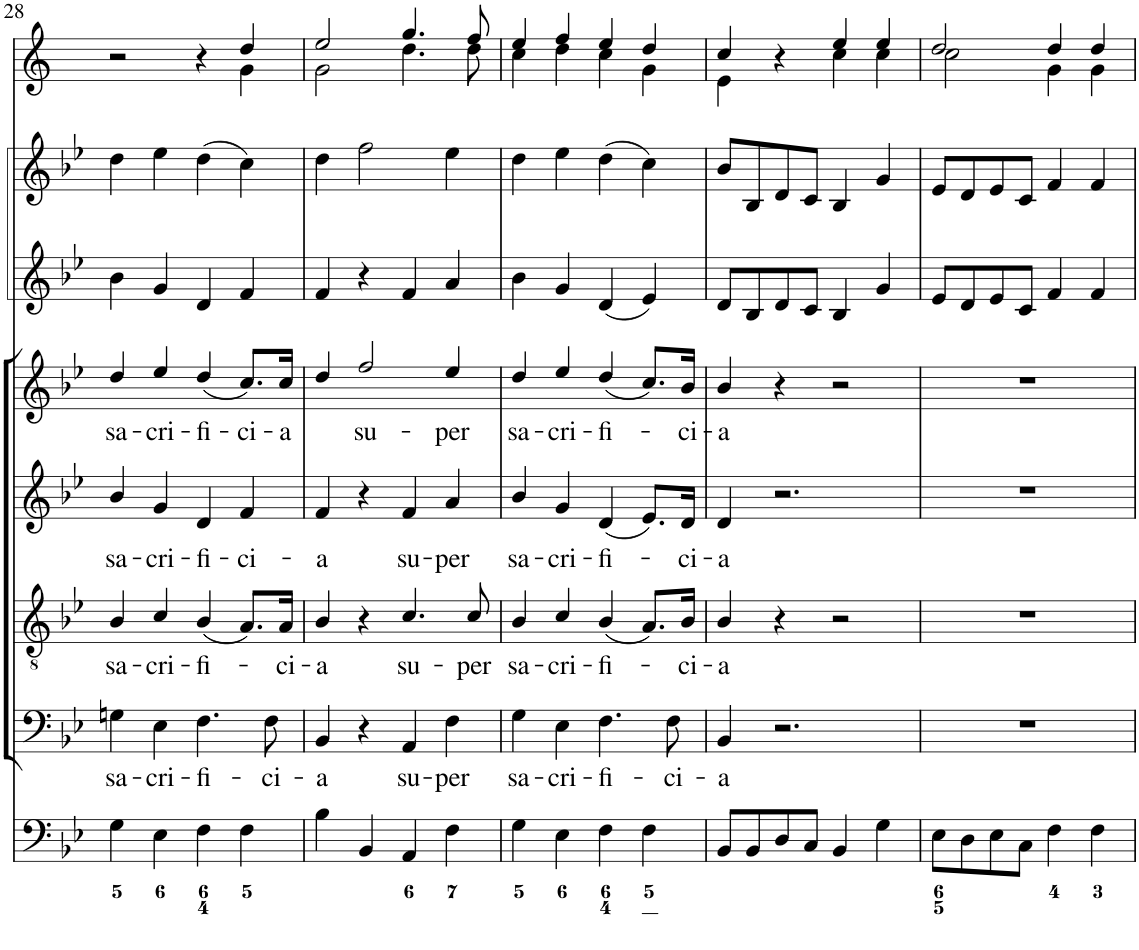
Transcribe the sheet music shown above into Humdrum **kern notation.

**kern	**kern	**text	**kern	**text	**kern	**text	**kern	**text	**kern	**kern	**kern
*part8	*part7	*part7	*part6	*part6	*part5	*part5	*part4	*part4	*part3	*part2	*part1
*staff8	*staff7	*staff7	*staff6	*staff6	*staff5	*staff5	*staff4	*staff4	*staff3	*staff2	*staff1
*I"Organ	*I"Voice	*	*I"Tenor	*	*I"Alto	*	*I"Voice	*	*I"Violino 2	*I"Violino 1	*I"Clarini in B[b]
*	*	*	*	*	*	*	*	*	*I'Vln	*I'Vln	*
!!LO:PB:g=z
*clefF4	*clefF4	*	*clefGv2	*	*clefG2	*	*clefG2	*	*clefG2	*clefG2	*clefG2
*	*	*	*	*	*	*	*	*	*	*	*Trd1c2
*k[b-e-]	*k[b-e-]	*	*k[b-e-]	*	*k[b-e-]	*	*k[b-e-]	*	*k[b-e-]	*k[b-e-]	*k[]
*M2/2	*M2/2	*	*M2/2	*	*M2/2	*	*M2/2	*	*M2/2	*M2/2	*M2/2
*met(c|)	*met(c|)	*	*met(c|)	*	*met(c|)	*	*met(c|)	*	*met(c|)	*met(c|)	*met(c|)
=28	=28	=28	=28	=28	=28	=28	=28	=28	=28	=28	=28
!	!	!LO:LY:b	!	!LO:LY:b	!	!LO:LY:b	!	!LO:LY:b	!	!	!
*	*	*	*	*	*	*	*	*	*	*	*^
4G\	4Gn\	sa-	4B-/	sa-	4b-/	sa-	4dd/	sa-	4b-\	4dd\	2r	2.ryy
!	!	!LO:LY:b	!	!LO:LY:b	!	!LO:LY:b	!	!LO:LY:b	!	!	!	!
4E-\	4E-\	-cri-	4c/	-cri-	4g/	-cri-	4ee-/	-cri-	4g/	4ee-\	.	.
!	!	!LO:LY:b	!	!LO:LY:b	!	!LO:LY:b	!	!LO:LY:b	!	!	!	!
4F\	4.F\	-fi-	(4B-/	-fi-	4d/	-fi-	(4dd/	-fi-	4d/	(4dd\	4r	.
!	!	!	!	!	!	!LO:LY:b	!	!LO:LY:b	!	!	!	!
4F\	.	.	8.A/L)	.	4f/	-ci-	8.cc/L)	-ci-	4f/	4cc\)	4dd/	4g\
!	!	!LO:LY:b	!	!	!	!	!	!	!	!	!	!
.	8F\	-ci-	.	.	.	.	.	.	.	.	.	.
!	!	!	!	!LO:LY:b	!	!	!	!LO:LY:b	!	!	!	!
.	.	.	16A/Jk	-ci-	.	.	16cc/Jk	-a	.	.	.	.
=29	=29	=29	=29	=29	=29	=29	=29	=29	=29	=29	=29	=29
!	!	!LO:LY:b	!	!LO:LY:b	!	!LO:LY:b	!	!	!	!	!	!
4B-\	4BB-/	-a	4B-/	-a	4f/	-a	4dd/	.	4f/	4dd\	2ee/	2g\
!	!	!	!	!	!	!	!	!LO:LY:b	!	!	!	!
4BB-/	4r	.	4r	.	4r	.	2ff/	su-	4r	2ff\	.	.
!	!	!LO:LY:b	!	!LO:LY:b	!	!LO:LY:b	!	!	!	!	!	!
4AA/	4AA/	su-	4.c/	su-	4f/	su-	.	.	4f/	.	4.gg/	4.dd\
!	!	!LO:LY:b	!	!	!	!LO:LY:b	!	!LO:LY:b	!	!	!	!
4F\	4F\	-per	.	.	4a/	-per	4ee-/	-per	4a/	4ee-\	.	.
!	!	!	!	!LO:LY:b	!	!	!	!	!	!	!	!
.	.	.	8c/	-per	.	.	.	.	.	.	8ff/	8dd\
=30	=30	=30	=30	=30	=30	=30	=30	=30	=30	=30	=30	=30
!	!	!LO:LY:b	!	!LO:LY:b	!	!LO:LY:b	!	!LO:LY:b	!	!	!	!
4G\	4G\	sa-	4B-/	sa-	4b-/	sa-	4dd/	sa-	4b-\	4dd\	4ee/	4cc\
!	!	!LO:LY:b	!	!LO:LY:b	!	!LO:LY:b	!	!LO:LY:b	!	!	!	!
4E-\	4E-\	-cri-	4c/	-cri-	4g/	-cri-	4ee-/	-cri-	4g/	4ee-\	4ff/	4dd\
!	!	!LO:LY:b	!	!LO:LY:b	!	!LO:LY:b	!	!LO:LY:b	!	!	!	!
4F\	4.F\	-fi-	(4B-/	-fi-	(4d/	-fi-	(4dd/	-fi-	(4d/	(4dd\	4ee/	4cc\
4F\	.	.	8.A/L)	.	8.e-/L)	.	8.cc/L)	.	4e-/)	4cc\)	4dd/	4g\
!	!	!LO:LY:b	!	!	!	!	!	!	!	!	!	!
.	8F\	-ci-	.	.	.	.	.	.	.	.	.	.
!	!	!	!	!LO:LY:b	!	!LO:LY:b	!	!LO:LY:b	!	!	!	!
.	.	.	16B-/Jk	-ci-	16d/Jk	-ci-	16b-/Jk	-ci-	.	.	.	.
=31	=31	=31	=31	=31	=31	=31	=31	=31	=31	=31	=31	=31
!	!	!LO:LY:b	!	!LO:LY:b	!	!LO:LY:b	!	!LO:LY:b	!	!	!	!
8BB-/L	4BB-/	-a	4B-/	-a	4d/	-a	4b-/	-a	8d/L	8b-/L	4cc/	4e\
8BB-/	.	.	.	.	.	.	.	.	8B-/	8B-/	.	.
8D/	2.r	.	4r	.	2.r	.	4r	.	8d/	8d/	4r	4ryy
8C/J	.	.	.	.	.	.	.	.	8c/J	8c/J	.	.
4BB-/	.	.	2r	.	.	.	2r	.	4B-/	4B-/	4ee/	4cc\
4G\	.	.	.	.	.	.	.	.	4g/	4g/	4ee/	4cc\
=32	=32	=32	=32	=32	=32	=32	=32	=32	=32	=32	=32	=32
8E-\L	1r	.	1r	.	1r	.	1r	.	8e-/L	8e-/L	2dd/	2cc\
8D\	.	.	.	.	.	.	.	.	8d/	8d/	.	.
8E-\	.	.	.	.	.	.	.	.	8e-/	8e-/	.	.
8C\J	.	.	.	.	.	.	.	.	8c/J	8c/J	.	.
4F\	.	.	.	.	.	.	.	.	4f/	4f/	4dd/	4g\
4F\	.	.	.	.	.	.	.	.	4f/	4f/	4dd/	4g\
*	*	*	*	*	*	*	*	*	*	*	*v	*v
=	=	=	=	=	=	=	=	=	=	=	=
*-	*-	*-	*-	*-	*-	*-	*-	*-	*-	*-	*-
